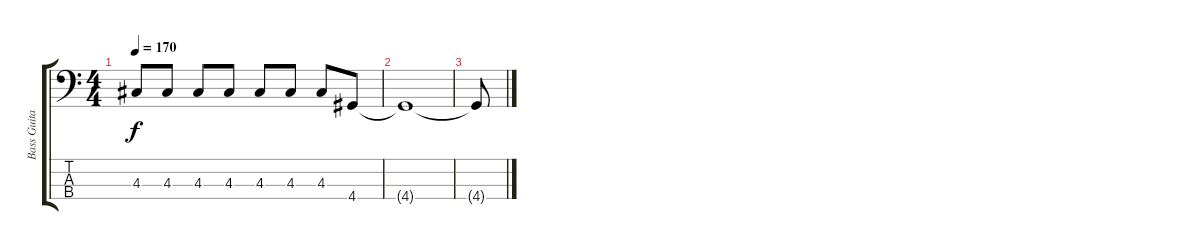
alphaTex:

\track ("Bass Guitar" "Bass Guita") {instrument electricbasspick}
\staff {score tabs}
\tuning (G2 D2 A1 E1) {hide}
\ts (4 4)
\tempo 170
\clef f4
\ks c
4.3.8{dy f} 4.3.8 4.3.8 4.3.8 4.3.8 4.3.8 4.3.8 4.4.8 |
4.4{t}.1 |
4.4{t}.8
